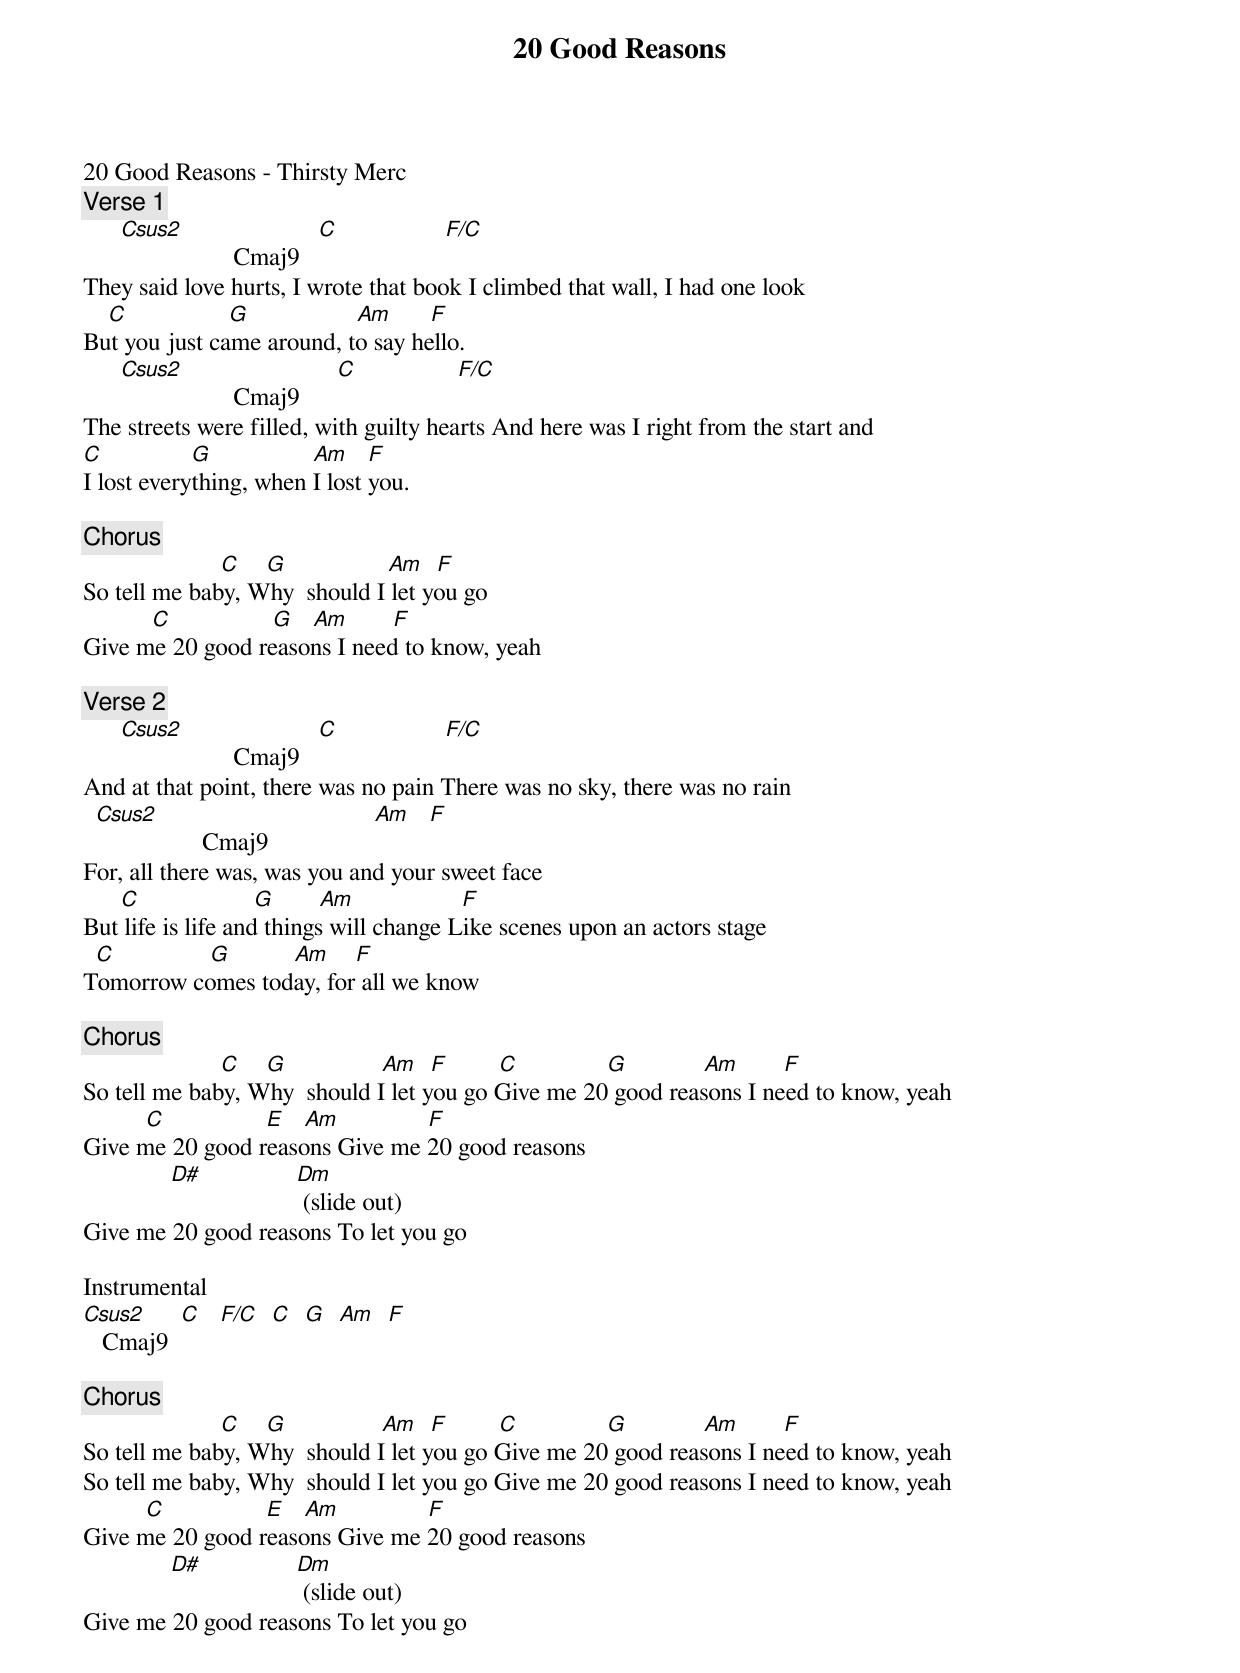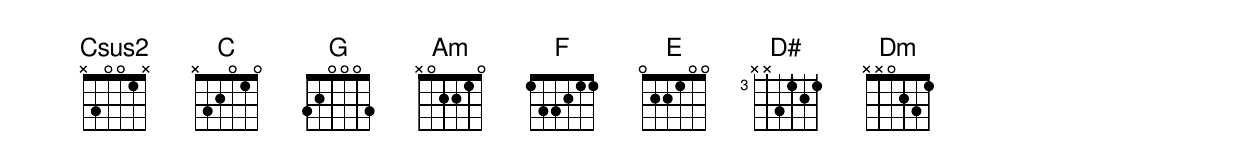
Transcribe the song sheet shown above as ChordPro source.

{title: 20 Good Reasons}
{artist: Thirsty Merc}
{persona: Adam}
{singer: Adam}
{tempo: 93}
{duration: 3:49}
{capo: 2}
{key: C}
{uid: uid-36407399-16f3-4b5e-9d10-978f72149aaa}
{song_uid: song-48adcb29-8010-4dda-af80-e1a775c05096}
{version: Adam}



20 Good Reasons - Thirsty Merc
{comment: Verse 1}
      [Csus2]                		Cmaj9			[C]                	[F/C]
They said love hurts, I wrote that book	I climbed that wall, I had one look
    [C]              		[G]                	[Am]    		[F]
But you just came around, to say hello.
      [Csus2]                		Cmaj9			   [C]                [F/C]
The streets were filled, with guilty hearts	And here was I right from the start and
[C]              [G]               	[Am]   [F]
I lost everything, when I lost you.

{comment: Chorus}
                    		[C]    [G]               	[Am]  [F]
So tell me baby, Why  should I let you go
           [C]              		[G]			[Am]       [F]
Give me 20 good reasons	I need to know, yeah

{comment: Verse 2}
      [Csus2]                		Cmaj9			[C]                	[F/C]
And at that point, there was no pain	There was no sky, there was no rain
  [Csus2]                	Cmaj9               		[Am]   [F]
For, all there was, was you and your sweet face
      [C]                 	[G]				   [Am]                 [F]
But life is life and things will change	Like scenes upon an actors stage
  [C]             		[G]       			[Am]    [F]
Tomorrow comes today, for all we know

{comment: Chorus}
                    		[C]    [G]               [Am]  [F]		      [C]              [G]	         		[Am]       [F]
So tell me baby, Why  should I let you go	Give me 20 good reasons I need to know, yeah
         	[C]              		[E]		 [Am]              [F]
Give me 20 good reasons	Give me 20 good reasons
          	   [D#]             		[Dm] (slide out)
Give me 20 good reasons	To let you go

Instrumental
[Csus2]   Cmaj9  [C]   [F/C]  [C]  [G]  [Am]  [F]

{comment: Chorus}
                    		[C]    [G]               [Am]  [F]		      [C]              [G]	         		[Am]       [F]
So tell me baby, Why  should I let you go	Give me 20 good reasons I need to know, yeah
So tell me baby, Why  should I let you go	Give me 20 good reasons I need to know, yeah
         	[C]              		[E]		 [Am]              [F]
Give me 20 good reasons	Give me 20 good reasons
          	   [D#]             		[Dm] (slide out)
Give me 20 good reasons	To let you go
